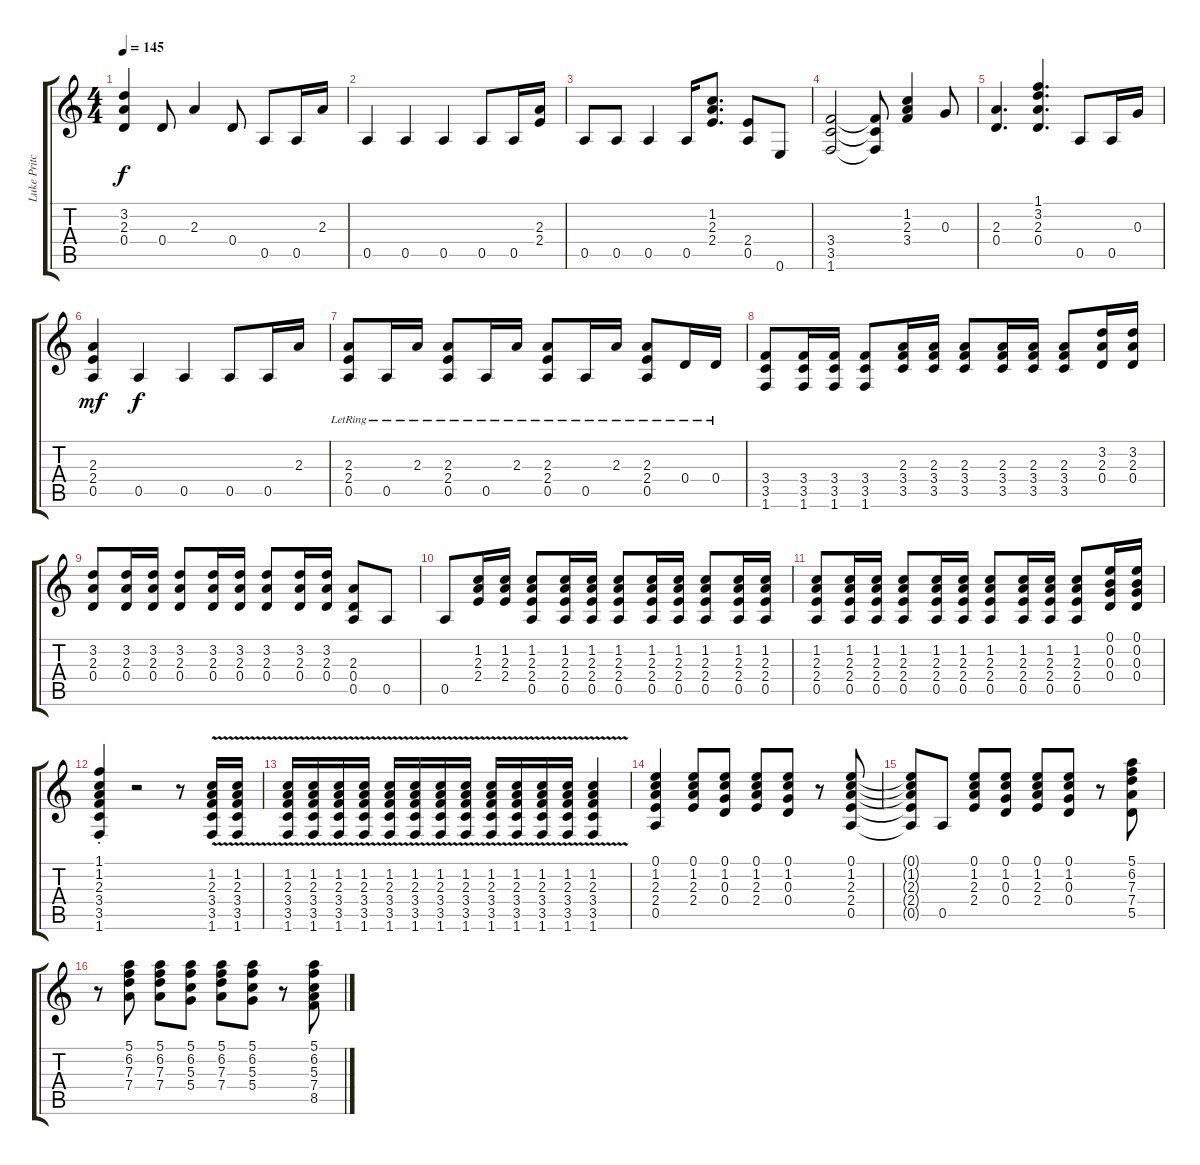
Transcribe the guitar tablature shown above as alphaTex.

\track ("Luke Pritchard (Rhythm Guitar)" "Luke Pritc") {instrument overdrivenguitar}
\staff {score tabs}
\tuning (E4 B3 G3 D3 A2 E2) {hide}
\ts (4 4)
\tempo 145
\clef g2
\ks c
(3.2 2.3 0.4).4{dy f} 0.4.8 2.3.4 0.4.8 0.5.8 0.5.16 2.3.16 |
0.5.4 0.5.4 0.5.4 0.5.8 0.5.16 (2.3 2.4).16 |
0.5.8 0.5.8 0.5.4 0.5.16 (1.2 2.3 2.4).8{d} (2.4 0.5).8 0.6.8 |
(3.4 3.5 1.6).2 (3.4{t} 3.5{t} 1.6{t}).8 (1.2 2.3 3.4).4 0.3.8 |
(2.3 0.4).4{d} (1.1 3.2 2.3 0.4).4{d} 0.5.8 0.5.16 0.3.16 |
(2.3 2.4 0.5).4{dy mf} 0.5.4{dy f} 0.5.4 0.5.8 0.5.16 2.3.16 |
(2.3{lr} 2.4{lr} 0.5{lr}).8 0.5{lr}.16 2.3{lr}.16 (2.3{lr} 2.4{lr} 0.5{lr}).8 0.5{lr}.16 2.3{lr}.16 (2.3{lr} 2.4{lr} 0.5{lr}).8 0.5{lr}.16 2.3{lr}.16 (2.3{lr} 2.4{lr} 0.5{lr}).8 0.4{lr}.16 0.4{lr}.16 |
(3.4 3.5 1.6).8 (3.4 3.5 1.6).16 (3.4 3.5 1.6).16 (3.4 3.5 1.6).8 (2.3 3.4 3.5).16 (2.3 3.4 3.5).16 (2.3 3.4 3.5).8 (2.3 3.4 3.5).16 (2.3 3.4 3.5).16 (2.3 3.4 3.5).8 (3.2 2.3 0.4).16 (3.2 2.3 0.4).16 |
(3.2 2.3 0.4).8 (3.2 2.3 0.4).16 (3.2 2.3 0.4).16 (3.2 2.3 0.4).8 (3.2 2.3 0.4).16 (3.2 2.3 0.4).16 (3.2 2.3 0.4).8 (3.2 2.3 0.4).16 (3.2 2.3 0.4).16 (2.3 0.4 0.5).8 0.5.8 |
0.5.8{volume 16} (1.2 2.3 2.4).16 (1.2 2.3 2.4).16 (1.2 2.3 2.4 0.5).8 (1.2 2.3 2.4 0.5).16 (1.2 2.3 2.4 0.5).16 (1.2 2.3 2.4 0.5).8 (1.2 2.3 2.4 0.5).16 (1.2 2.3 2.4 0.5).16 (1.2 2.3 2.4 0.5).8 (1.2 2.3 2.4 0.5).16 (1.2 2.3 2.4 0.5).16 |
(1.2 2.3 2.4 0.5).8 (1.2 2.3 2.4 0.5).16 (1.2 2.3 2.4 0.5).16 (1.2 2.3 2.4 0.5).8 (1.2 2.3 2.4 0.5).16 (1.2 2.3 2.4 0.5).16 (1.2 2.3 2.4 0.5).8 (1.2 2.3 2.4 0.5).16 (1.2 2.3 2.4 0.5).16 (1.2 2.3 2.4 0.5).8 (0.1 0.2 0.3 0.4).16 (0.1 0.2 0.3 0.4).16 |
(1.1{st} 1.2{st} 2.3{st} 3.4{st} 3.5{st} 1.6{st}).4 r.2 r.8 (1.2 2.3 3.4 3.5 1.6{v}).16 (1.2 2.3 3.4 3.5 1.6{v}).16 |
(1.2 2.3 3.4 3.5 1.6{v}).16 (1.2 2.3 3.4 3.5 1.6{v}).16 (1.2 2.3 3.4 3.5 1.6{v}).16 (1.2 2.3 3.4 3.5 1.6{v}).16 (1.2 2.3 3.4 3.5 1.6{v}).16 (1.2 2.3 3.4 3.5 1.6{v}).16 (1.2 2.3 3.4 3.5 1.6{v}).16 (1.2 2.3 3.4 3.5 1.6{v}).16 (1.2 2.3 3.4 3.5 1.6{v}).16 (1.2 2.3 3.4 3.5 1.6{v}).16 (1.2 2.3 3.4 3.5 1.6{v}).16 (1.2 2.3 3.4 3.5 1.6{v}).16 (1.2 2.3 3.4 3.5 1.6{v}).4 |
(0.1 1.2 2.3 2.4 0.5).4 (0.1 1.2 2.3 2.4).8 (0.1 1.2 0.3 0.4).8 (0.1 1.2 2.3 2.4).8 (0.1 1.2 0.3 0.4).8 r.8 (0.1 1.2 2.3 2.4 0.5).8 |
(0.1{t} 1.2{t} 2.3{t} 2.4{t} 0.5{t}).8 0.5.8 (0.1 1.2 2.3 2.4).8 (0.1 1.2 0.3 0.4).8 (0.1 1.2 2.3 2.4).8 (0.1 1.2 0.3 0.4).8 r.8 (5.1 6.2 7.3 7.4 5.5).8 |
r.8 (5.1 6.2 7.3 7.4).8 (5.1 6.2 7.3 7.4).8 (5.1 6.2 5.3 5.4).8 (5.1 6.2 7.3 7.4).8 (5.1 6.2 5.3 5.4).8 r.8 (5.1 6.2 5.3 7.4 8.5).8
